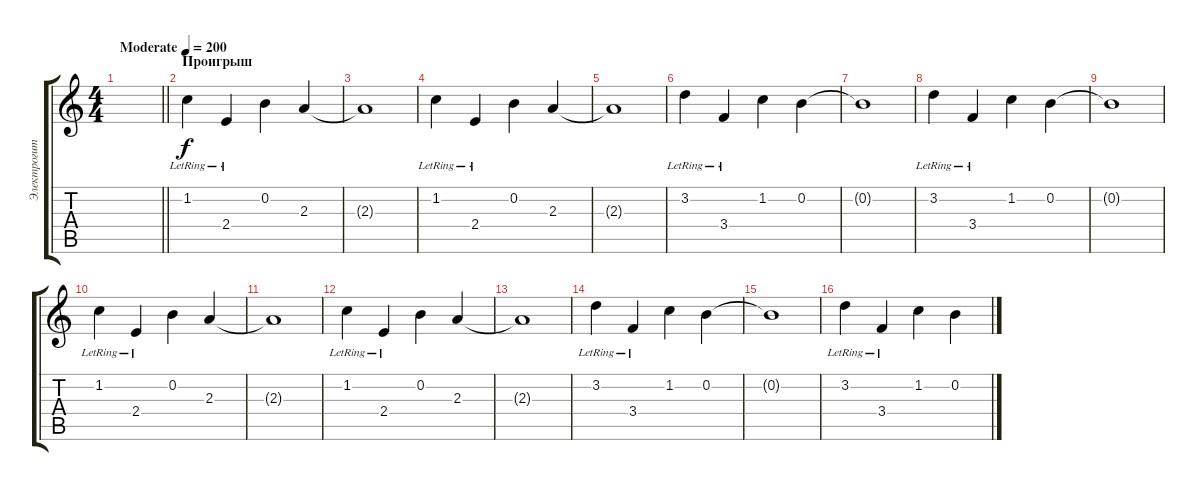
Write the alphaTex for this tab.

\track ("Электрогитара" "Электрогит") {instrument acousticguitarsteel}
\staff {score tabs}
\tuning (E4 B3 G3 D3 A2 E2) {hide}
\ts (4 4)
\tempo (200 "Moderate")
\clef g2
\barLineRight lightlight
\ks c
|
\section ("" "Проигрыш")
1.2{lr}.4 2.4{lr}.4 0.2.4 2.3.4 |
2.3{t}.1 |
1.2{lr}.4 2.4{lr}.4 0.2.4 2.3.4 |
2.3{t}.1 |
3.2{lr}.4 3.4{lr}.4 1.2.4 0.2.4 |
0.2{t}.1 |
3.2{lr}.4 3.4{lr}.4 1.2.4 0.2.4 |
0.2{t}.1 |
1.2{lr}.4 2.4{lr}.4 0.2.4 2.3.4 |
2.3{t}.1 |
1.2{lr}.4 2.4{lr}.4 0.2.4 2.3.4 |
2.3{t}.1 |
3.2{lr}.4 3.4{lr}.4 1.2.4 0.2.4 |
0.2{t}.1 |
3.2{lr}.4 3.4{lr}.4 1.2.4 0.2.4
